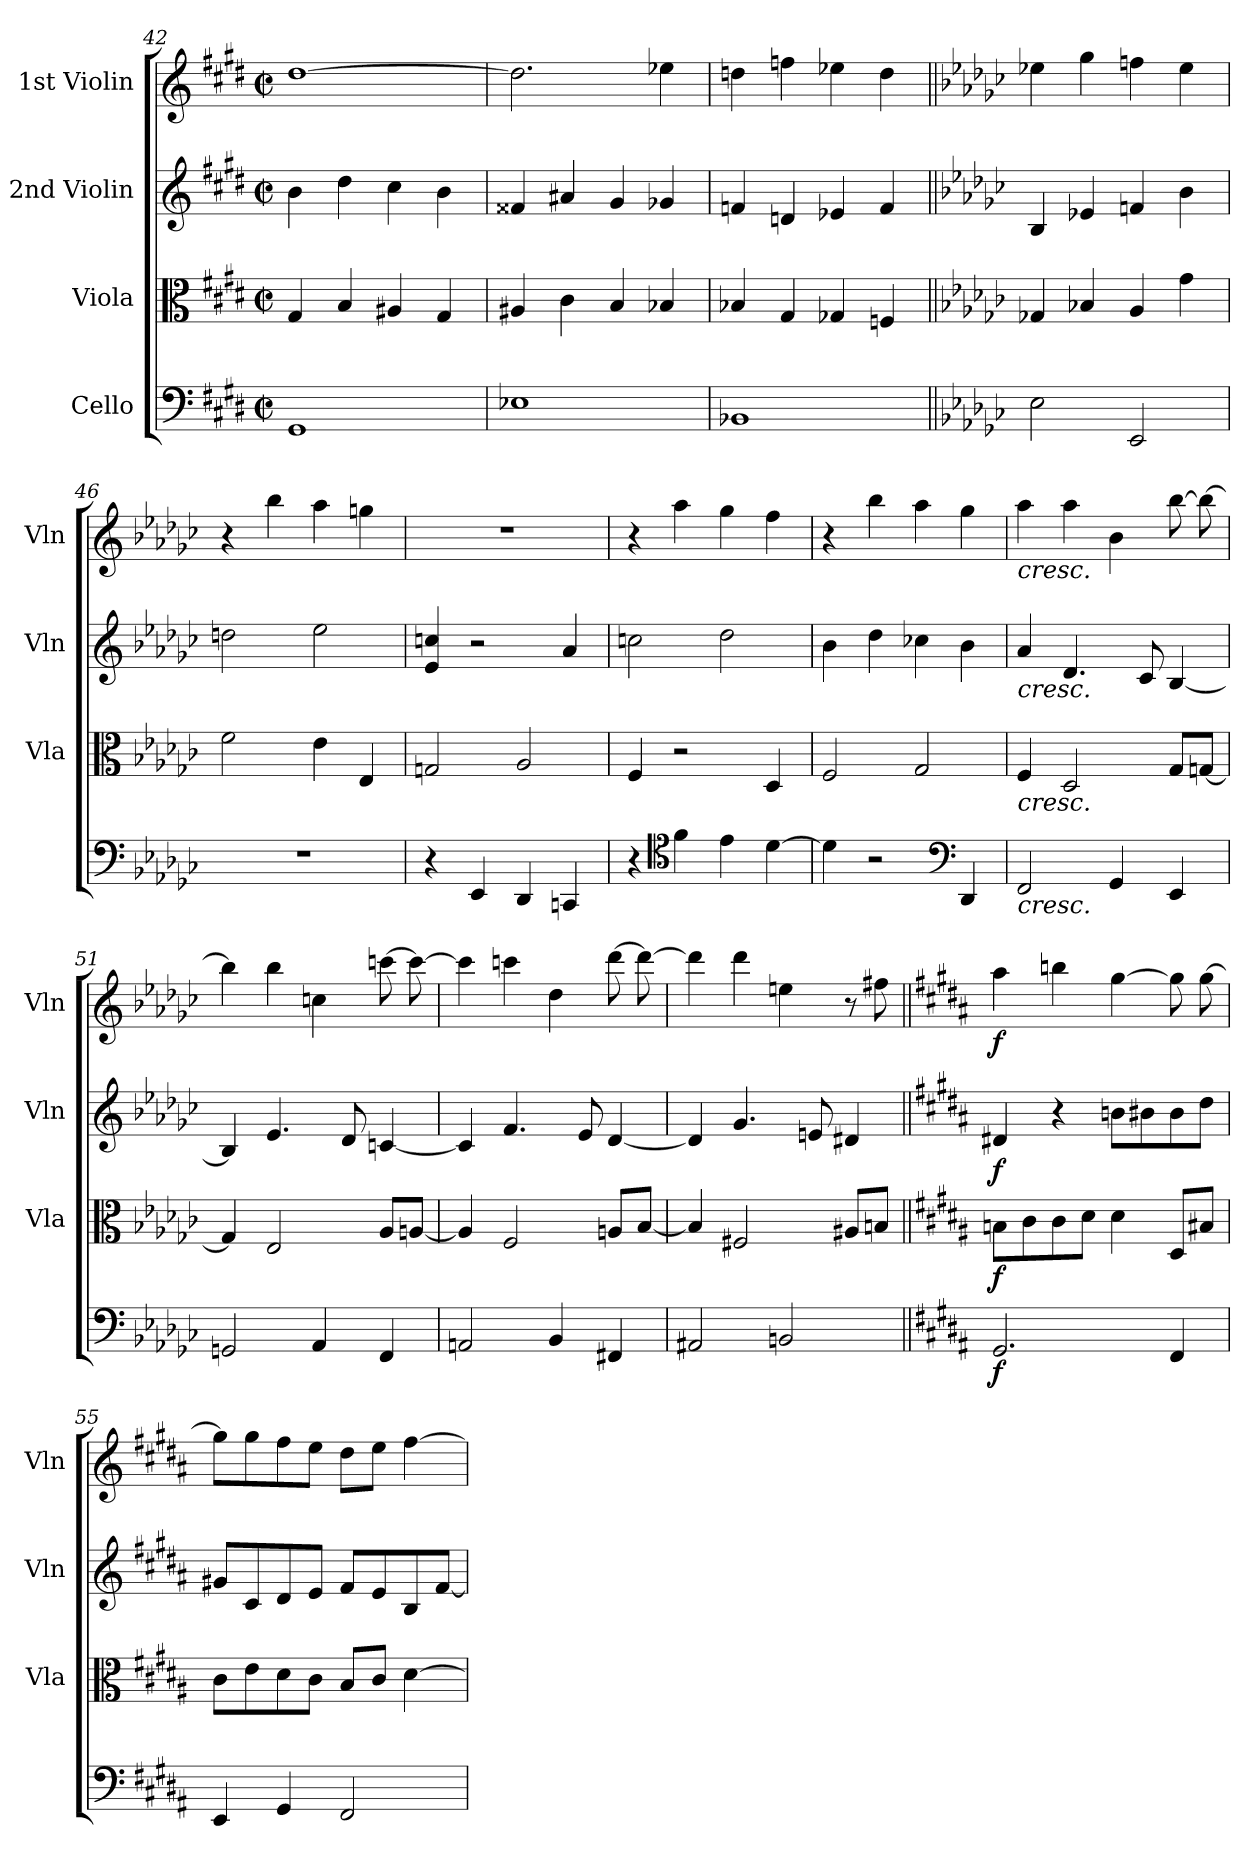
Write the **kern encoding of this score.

**kern	**dynam	**kern	**dynam	**kern	**dynam	**kern	**dynam
*part4	*part4	*part3	*part3	*part2	*part2	*part1	*part1
*staff4	*staff4	*staff3	*staff3	*staff2	*staff2	*staff1	*staff1
*I"Cello	*	*I"Viola	*	*I"2nd Violin	*	*I"1st Violin	*
*	*	*I'Vla	*	*I'Vln	*	*I'Vln	*
*clefF4	*	*clefC3	*	*clefG2	*	*clefG2	*
*k[f#c#g#d#]	*	*k[f#c#g#d#]	*	*k[f#c#g#d#]	*	*k[f#c#g#d#]	*
*c#:	*	*c#:	*	*c#:	*	*c#:	*
*M2/2	*	*M2/2	*	*M2/2	*	*M2/2	*
*met(c|)	*	*met(c|)	*	*met(c|)	*	*met(c|)	*
=42	=42	=42	=42	=42	=42	=42	=42
1GG#	.	4G#/	.	4b\	.	[1dd#	.
.	.	4B/	.	4dd#\	.	.	.
.	.	4A#X/	.	4cc#\	.	.	.
.	.	4G#/	.	4b\	.	.	.
=43	=43	=43	=43	=43	=43	=43	=43
1E-X	.	4A#X/	.	4f##X/	.	2.dd#\]	.
.	.	4c#\	.	4a#X/	.	.	.
.	.	4B/	.	4g#/	.	.	.
.	.	4B-X/	.	4g-X/	.	4ee-X\	.
!!LO:PB:g=z
=44	=44	=44	=44	=44	=44	=44	=44
1BB-X	.	4B-X/	.	4fn/	.	4ddn\	.
.	.	4G#/	.	4dn/	.	4ffn\	.
.	.	4G-X/	.	4e-X/	.	4ee-X\	.
.	.	4Fn/	.	4f/	.	4dd\	.
=45||	=45||	=45||	=45||	=45||	=45||	=45||	=45||
*k[b-e-a-d-g-c-]	*	*k[b-e-a-d-g-c-]	*	*k[b-e-a-d-g-c-]	*	*k[b-e-a-d-g-c-]	*
*e-:	*	*e-:	*	*e-:	*	*e-:	*
2E-\	.	4G-X/	.	4B-/	.	4ee-X\	.
.	.	4B-X/	.	4e-X/	.	4gg-\	.
2EE-/	.	4A-/	.	4fn/	.	4ffn\	.
.	.	4g-\	.	4b-\	.	4ee-\	.
!!LO:LB:g=z
=46	=46	=46	=46	=46	=46	=46	=46
1r	.	2f\	.	2ddn\	.	4r	.
.	.	.	.	.	.	4bb-\	.
.	.	4e-\	.	2ee-\	.	4aa-\	.
.	.	4E-/	.	.	.	4ggn\	.
=47	=47	=47	=47	=47	=47	=47	=47
4r	.	2Gn/	.	4e-/ 4ccn/	.	1r	.
4EE-/	.	.	.	2r	.	.	.
4DD-/	.	2A-/	.	.	.	.	.
4CCn/	.	.	.	4a-/	.	.	.
=48	=48	=48	=48	=48	=48	=48	=48
4r	.	4F/	.	2ccn\	.	4r	.
*clefC4	*	*	*	*	*	*	*
4f\	.	2r	.	.	.	4aa-\	.
4e-\	.	.	.	2dd-\	.	4gg-\	.
[4d-\	.	4D-/	.	.	.	4ff\	.
=49	=49	=49	=49	=49	=49	=49	=49
4d-\]	.	2F/	.	4b-\	.	4r	.
2r	.	.	.	4dd-\	.	4bb-\	.
.	.	2G-/	.	4cc-X\	.	4aa-\	.
*clefF4	*	*	*	*	*	*	*
4DD-/	.	.	.	4b-\	.	4gg-\	.
=50	=50	=50	=50	=50	=50	=50	=50
!	!	!	!	!	!	!LO:TX:b:i:t=cresc.	!
!	!	!	!	!LO:TX:b:i:t=cresc.	!	!	!
!	!	!LO:TX:b:i:t=cresc.	!	!	!	!	!
!LO:TX:b:i:t=cresc.	!	!	!	!	!	!	!
2FF/	.	4F/	.	4a-/	.	4aa-\	.
.	.	2D-/	.	4.d-/	.	4aa-\	.
4GG-/	.	.	.	.	.	4b-\	.
.	.	.	.	8c-/	.	.	.
4EE-/	.	8G-/L	.	[4B-/	.	[8bb-\	.
.	.	[8Gn/J	.	.	.	8bb-\_	.
!!LO:LB:g=z
=51	=51	=51	=51	=51	=51	=51	=51
2GGn/	.	4G/]	.	4B-/]	.	4bb-\]	.
.	.	2E-/	.	4.e-/	.	4bb-\	.
4AA-/	.	.	.	.	.	4ccn\	.
.	.	.	.	8d-/	.	.	.
4FF/	.	8A-/L	.	[4cn/	.	[8cccn\	.
.	.	[8An/J	.	.	.	8ccc\_	.
=52	=52	=52	=52	=52	=52	=52	=52
2AAn/	.	4A/]	.	4c/]	.	4ccc\]	.
.	.	2F/	.	4.f/	.	4cccn\	.
4BB-/	.	.	.	.	.	4dd-\	.
.	.	.	.	8e-/	.	.	.
4FF#X/	.	8An/L	.	[4d-/	.	[8ddd-\	.
.	.	[8B-/J	.	.	.	8ddd-\_	.
!!LO:PB:g=z
=53	=53	=53	=53	=53	=53	=53	=53
2AA#X/	.	4B-/]	.	4d-/]	.	4ddd-\]	.
.	.	2F#X/	.	4.g-/	.	4ddd-\	.
2BBn/	.	.	.	.	.	4een\	.
.	.	.	.	8en/	.	.	.
.	.	8A#X/L	.	4d#X/	.	8r	.
.	.	8Bn/J	.	.	.	8ff#X\	.
=54||	=54||	=54||	=54||	=54||	=54||	=54||	=54||
*k[f#c#g#d#a#]	*	*k[f#c#g#d#a#]	*	*k[f#c#g#d#a#]	*	*k[f#c#g#d#a#]	*
*g#:	*	*g#:	*	*g#:	*	*g#:	*
!	!LO:DY:b	!	!LO:DY:b	!	!LO:DY:b	!	!LO:DY:b
2.GG#/	f	8Bn\L	f	4d#X/	f	4aa#\	f
.	.	8c#\	.	.	.	.	.
.	.	8c#\	.	4r	.	4bbn\	.
.	.	8d#\J	.	.	.	.	.
.	.	4d#\	.	8bn\L	.	[4gg#\	.
.	.	.	.	8b#X\	.	.	.
4FF#/	.	8D#/L	.	8b#\	.	8gg#\]	.
.	.	8B#X/J	.	8dd#\J	.	[8gg#\	.
=55	=55	=55	=55	=55	=55	=55	=55
4EE/	.	8c#\L	.	8g#X/L	.	8gg#\L]	.
.	.	8e\	.	8c#/	.	8gg#\	.
4GG#/	.	8d#\	.	8d#/	.	8ff#\	.
.	.	8c#\J	.	8e/J	.	8ee\J	.
2FF#/	.	8B/L	.	8f#/L	.	8dd#\L	.
.	.	8c#/J	.	8e/	.	8ee\J	.
.	.	[4d#\	.	8B/	.	[4ff#\	.
.	.	.	.	[8f#/J	.	.	.
=	=	=	=	=	=	=	=
*-	*-	*-	*-	*-	*-	*-	*-
